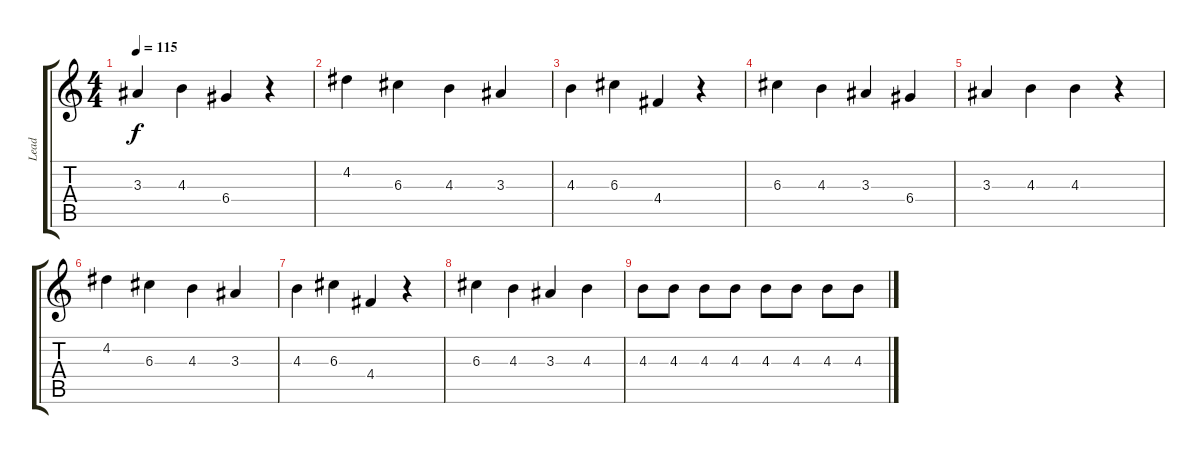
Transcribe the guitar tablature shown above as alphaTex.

\track ("Lead" "Lead") {instrument distortionguitar}
\staff {score tabs}
\tuning (E4 B3 G3 D3 A2 E2) {hide}
\ts (4 4)
\tempo 115
\clef g2
\ks c
3.3.4{dy f instrument distortionguitar} 4.3.4 6.4.4 r.4 |
4.2.4 6.3.4 4.3.4 3.3.4 |
4.3.4 6.3.4 4.4.4 r.4 |
6.3.4 4.3.4 3.3.4 6.4.4 |
3.3.4 4.3.4 4.3.4 r.4 |
4.2.4 6.3.4 4.3.4 3.3.4 |
4.3.4 6.3.4 4.4.4 r.4 |
6.3.4 4.3.4 3.3.4 4.3.4 |
4.3.8 4.3.8 4.3.8 4.3.8 4.3.8 4.3.8 4.3.8 4.3.8
